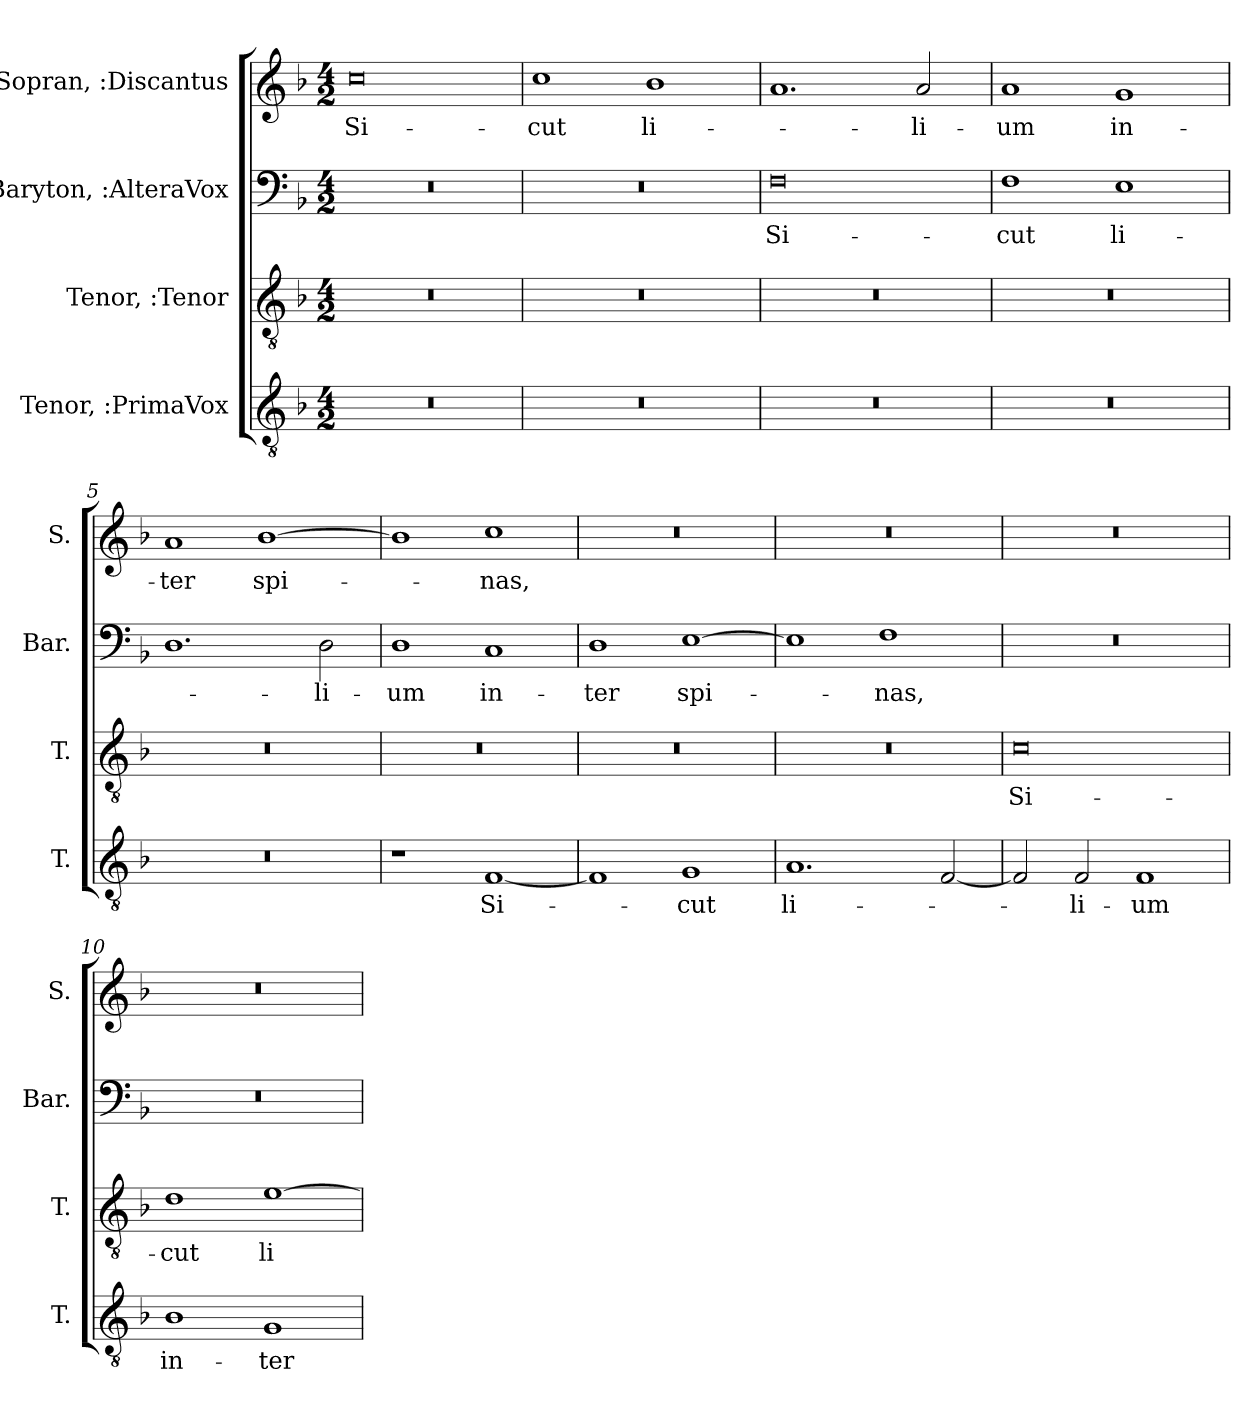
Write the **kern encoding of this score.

**kern	**text	**kern	**text	**kern	**text	**kern	**text
*part4	*part4	*part3	*part3	*part2	*part2	*part1	*part1
*staff4	*staff4	*staff3	*staff3	*staff2	*staff2	*staff1	*staff1
*I"Tenor, :PrimaVox	*	*I"Tenor, :Tenor	*	*I"Baryton, :AlteraVox	*	*I"Sopran, :Discantus	*
*I'T.	*	*I'T.	*	*I'Bar.	*	*I'S.	*
*clefGv2	*	*clefGv2	*	*clefF4	*	*clefG2	*
*k[b-]	*	*k[b-]	*	*k[b-]	*	*k[b-]	*
*M4/2	*	*M4/2	*	*M4/2	*	*M4/2	*
*MM320	*	*MM320	*	*MM320	*	*MM320	*
=1	=1	=1	=1	=1	=1	=1	=1
!	!	!	!	!	!	!	!LO:LY:b
0r	.	0r	.	0r	.	0cc	Si-
=2	=2	=2	=2	=2	=2	=2	=2
!	!	!	!	!	!	!	!LO:LY:b
0r	.	0r	.	0r	.	1cc	-cut
!	!	!	!	!	!	!	!LO:LY:b
.	.	.	.	.	.	1b-	li-
=3	=3	=3	=3	=3	=3	=3	=3
!	!	!	!	!	!LO:LY:b	!	!
0r	.	0r	.	0F	Si-	1.a	.
!	!	!	!	!	!	!	!LO:LY:b
.	.	.	.	.	.	2a/	-li-
=4	=4	=4	=4	=4	=4	=4	=4
!	!	!	!	!	!LO:LY:b	!	!LO:LY:b
0r	.	0r	.	1F	-cut	1a	-um
!	!	!	!	!	!LO:LY:b	!	!LO:LY:b
.	.	.	.	1E	li-	1g	in-
=5	=5	=5	=5	=5	=5	=5	=5
!	!	!	!	!	!	!	!LO:LY:b
0r	.	0r	.	1.D	.	1a	-ter
!	!	!	!	!	!	!	!LO:LY:b
.	.	.	.	.	.	[1b-	spi-
!	!	!	!	!	!LO:LY:b	!	!
.	.	.	.	2D\	-li-	.	.
=6	=6	=6	=6	=6	=6	=6	=6
!	!	!	!	!	!LO:LY:b	!	!
1r	.	0r	.	1D	-um	1b-]	.
!	!LO:LY:b	!	!	!	!LO:LY:b	!	!LO:LY:b
[1F	Si-	.	.	1C	in-	1cc	-nas,
=7	=7	=7	=7	=7	=7	=7	=7
!	!	!	!	!	!LO:LY:b	!	!
1F]	.	0r	.	1D	-ter	0r	.
!	!LO:LY:b	!	!	!	!LO:LY:b	!	!
1G	-cut	.	.	[1E	spi-	.	.
=8	=8	=8	=8	=8	=8	=8	=8
!	!LO:LY:b	!	!	!	!	!	!
1.A	li-	0r	.	1E]	.	0r	.
!	!	!	!	!	!LO:LY:b	!	!
.	.	.	.	1F	-nas,	.	.
[2F/	.	.	.	.	.	.	.
!!LO:LB:g=z
=9	=9	=9	=9	=9	=9	=9	=9
!	!	!	!LO:LY:b	!	!	!	!
2F/]	.	0c	Si-	0r	.	0r	.
!	!LO:LY:b	!	!	!	!	!	!
2F/	-li-	.	.	.	.	.	.
!	!LO:LY:b	!	!	!	!	!	!
1F	-um	.	.	.	.	.	.
=10	=10	=10	=10	=10	=10	=10	=10
!	!LO:LY:b	!	!LO:LY:b	!	!	!	!
1B-	in-	1d	-cut	0r	.	0r	.
!	!LO:LY:b	!	!LO:LY:b	!	!	!	!
1G	-ter	[1e	li-	.	.	.	.
=	=	=	=	=	=	=	=
*-	*-	*-	*-	*-	*-	*-	*-
